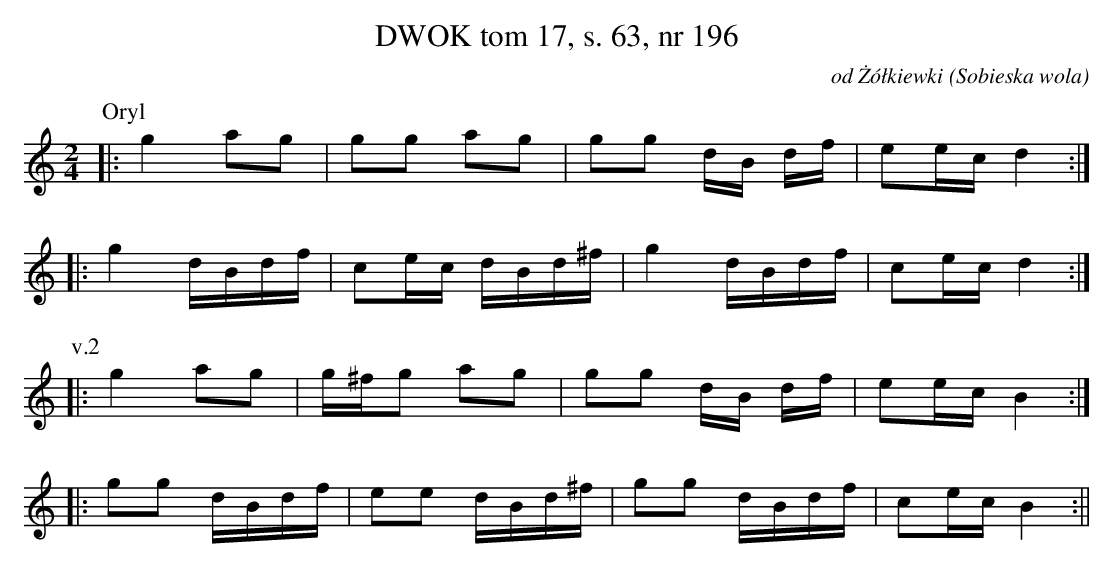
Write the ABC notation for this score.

X:1
T: DWOK tom 17, s. 63, nr 196
O: od Żółkiewki (Sobieska wola)
L: 1/16
M: 2/4
K: C
P: Oryl
|:g4 a2g2 | g2g2 a2g2 | g2g2 dB df | e2ec d4 :|
|:g4 dBdf | c2ec dBd^f | g4 dBdf | c2ec d4 :|
P:v.2
|:g4 a2g2 | g^fg2 a2g2 | g2g2 dB df | e2ec B4 :|
|:g2g2 dBdf | e2e2 dBd^f | g2g2 dBdf | c2ec B4 :||
